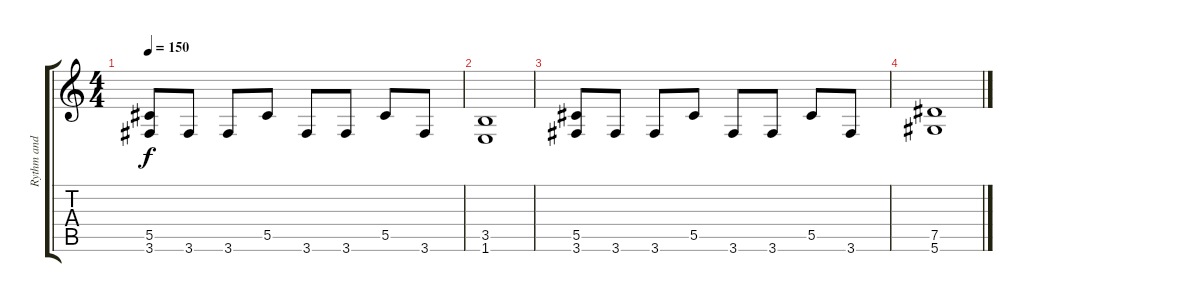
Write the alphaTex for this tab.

\track ("Rythm and Harmony" "Rythm and ") {instrument distortionguitar}
\staff {score tabs}
\tuning (Eb4 Bb3 Gb3 Db3 Ab2 Eb2) {hide}
\ts (4 4)
\tempo 150
\clef g2
\ks c
(5.5 3.6).8{dy f} 3.6.8 3.6.8 5.5.8 3.6.8 3.6.8 5.5.8 3.6.8 |
(3.5 1.6).1 |
(5.5 3.6).8 3.6.8 3.6.8 5.5.8 3.6.8 3.6.8 5.5.8 3.6.8 |
(7.5 5.6).1
